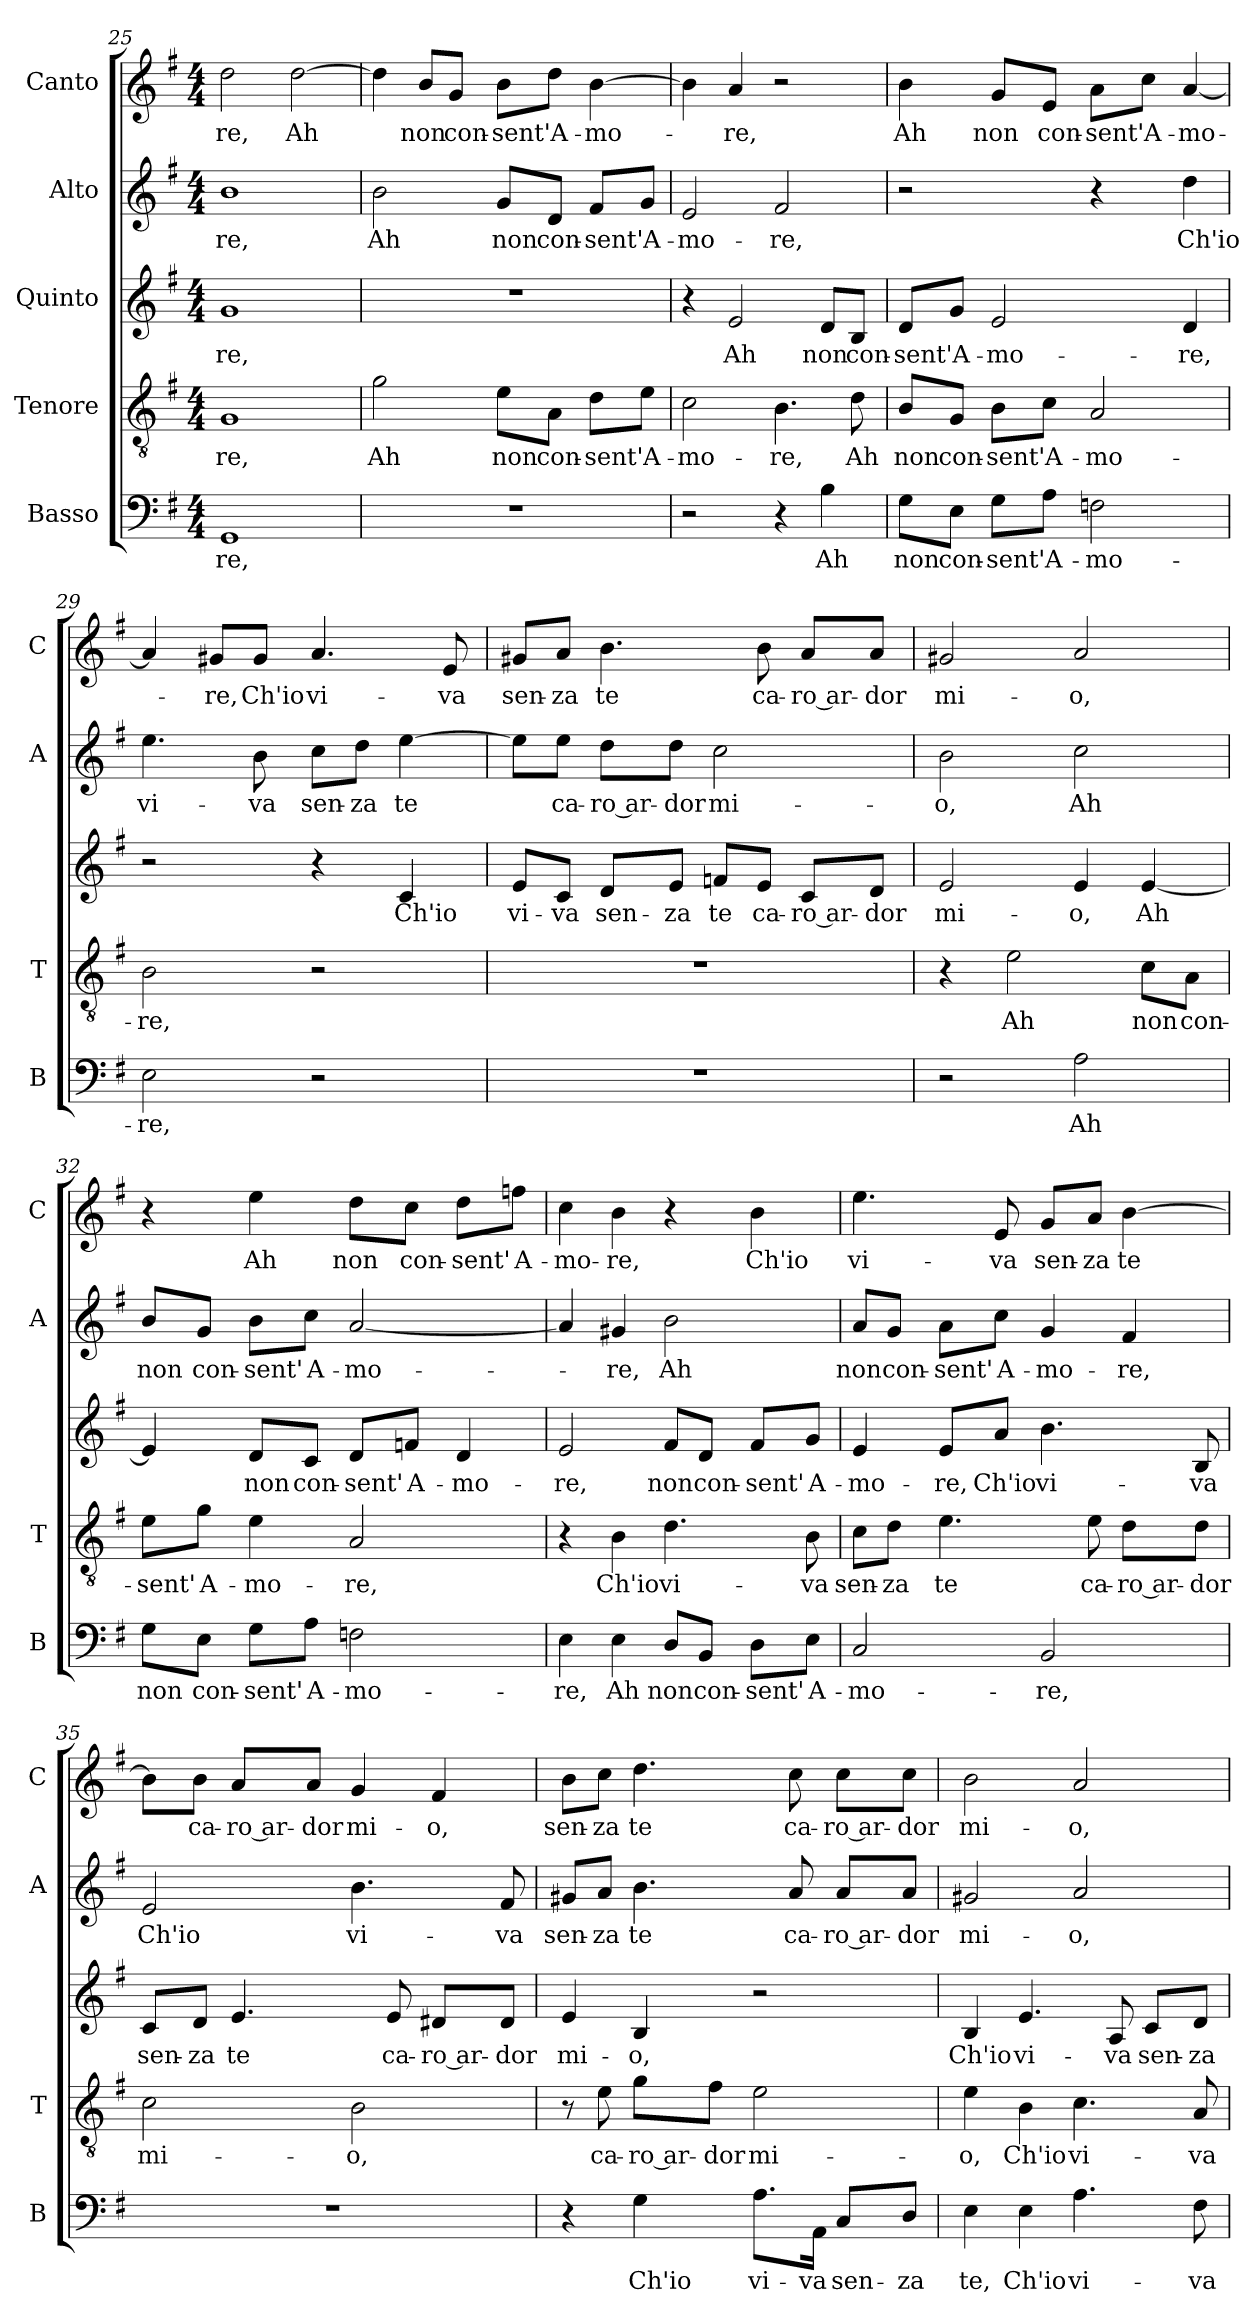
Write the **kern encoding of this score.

**kern	**text	**kern	**text	**kern	**text	**kern	**text	**kern	**text
*part5	*part5	*part4	*part4	*part3	*part3	*part2	*part2	*part1	*part1
*staff5	*staff5	*staff4	*staff4	*staff3	*staff3	*staff2	*staff2	*staff1	*staff1
*I"Basso	*	*I"Tenore	*	*I"Quinto	*	*I"Alto	*	*I"Canto	*
*I'B	*	*I'T	*	*	*	*I'A	*	*I'C	*
*clefF4	*	*clefGv2	*	*clefG2	*	*clefG2	*	*clefG2	*
*k[f#]	*	*k[f#]	*	*k[f#]	*	*k[f#]	*	*k[f#]	*
*G:	*	*G:	*	*G:	*	*G:	*	*G:	*
*M4/4	*	*M4/4	*	*M4/4	*	*M4/4	*	*M4/4	*
=25	=25	=25	=25	=25	=25	=25	=25	=25	=25
!	!LO:LY:b	!	!LO:LY:b	!	!LO:LY:b	!	!LO:LY:b	!	!LO:LY:b
1GG	-re,	1G	-re,	1g	-re,	1b	-re,	2dd\	-re,
!	!	!	!	!	!	!	!	!	!LO:LY:b
.	.	.	.	.	.	.	.	[2dd\	Ah
=26	=26	=26	=26	=26	=26	=26	=26	=26	=26
!	!	!	!LO:LY:b	!	!	!	!LO:LY:b	!	!
1r	.	2g\	Ah	1r	.	2b\	Ah	4dd\]	.
!	!	!	!	!	!	!	!	!	!LO:LY:b
.	.	.	.	.	.	.	.	8b/L	non
!	!	!	!	!	!	!	!	!	!LO:LY:b
.	.	.	.	.	.	.	.	8g/J	con-
!	!	!	!LO:LY:b	!	!	!	!LO:LY:b	!	!LO:LY:b
.	.	8e\L	non	.	.	8g/L	non	8b\L	-sent'
!	!	!	!LO:LY:b	!	!	!	!LO:LY:b	!	!LO:LY:b
.	.	8A\J	con-	.	.	8d/J	con-	8dd\J	A-
!	!	!	!LO:LY:b	!	!	!	!LO:LY:b	!	!LO:LY:b
.	.	8d\L	-sent'	.	.	8f#/L	-sent'	[4b\	-mo-
!	!	!	!LO:LY:b	!	!	!	!LO:LY:b	!	!
.	.	8e\J	A-	.	.	8g/J	A-	.	.
=27	=27	=27	=27	=27	=27	=27	=27	=27	=27
!	!	!	!LO:LY:b	!	!	!	!LO:LY:b	!	!
2r	.	2c\	-mo-	4r	.	2e/	-mo-	4b\]	.
!	!	!	!	!	!LO:LY:b	!	!	!	!LO:LY:b
.	.	.	.	2e/	Ah	.	.	4a/	-re,
!	!	!	!LO:LY:b	!	!	!	!LO:LY:b	!	!
4r	.	4.B\	-re,	.	.	2f#/	-re,	2r	.
!	!LO:LY:b	!	!	!	!LO:LY:b	!	!	!	!
4B\	Ah	.	.	8d/L	non	.	.	.	.
!	!	!	!LO:LY:b	!	!LO:LY:b	!	!	!	!
.	.	8d\	Ah	8B/J	con-	.	.	.	.
!!LO:LB:g=z
=28	=28	=28	=28	=28	=28	=28	=28	=28	=28
!	!LO:LY:b	!	!LO:LY:b	!	!LO:LY:b	!	!	!	!LO:LY:b
8G\L	non	8B/L	non	8d/L	-sent'	2r	.	4b\	Ah
!	!LO:LY:b	!	!LO:LY:b	!	!LO:LY:b	!	!	!	!
8E\J	con-	8G/J	con-	8g/J	A-	.	.	.	.
!	!LO:LY:b	!	!LO:LY:b	!	!LO:LY:b	!	!	!	!LO:LY:b
8G\L	-sent'	8B\L	-sent'	2e/	-mo-	.	.	8g/L	non
!	!LO:LY:b	!	!LO:LY:b	!	!	!	!	!	!LO:LY:b
8A\J	A-	8c\J	A-	.	.	.	.	8e/J	con-
!	!LO:LY:b	!	!LO:LY:b	!	!	!	!	!	!LO:LY:b
2Fn\	-mo-	2A/	-mo-	.	.	4r	.	8a\L	-sent'
!	!	!	!	!	!	!	!	!	!LO:LY:b
.	.	.	.	.	.	.	.	8cc\J	A-
!	!	!	!	!	!LO:LY:b	!	!LO:LY:b	!	!LO:LY:b
.	.	.	.	4d/	-re,	4dd\	Ch'io	[4a/	-mo-
=29	=29	=29	=29	=29	=29	=29	=29	=29	=29
!	!LO:LY:b	!	!LO:LY:b	!	!	!	!LO:LY:b	!	!
2E\	-re,	2B\	-re,	2r	.	4.ee\	vi-	4a/]	.
!	!	!	!	!	!	!	!	!	!LO:LY:b
.	.	.	.	.	.	.	.	8g#X/L	-re,
!	!	!	!	!	!	!	!LO:LY:b	!	!LO:LY:b
.	.	.	.	.	.	8b\	-va	8g#/J	Ch'io
!	!	!	!	!	!	!	!LO:LY:b	!	!LO:LY:b
2r	.	2r	.	4r	.	8cc\L	sen-	4.a/	vi-
!	!	!	!	!	!	!	!LO:LY:b	!	!
.	.	.	.	.	.	8dd\J	-za	.	.
!	!	!	!	!	!LO:LY:b	!	!LO:LY:b	!	!
.	.	.	.	4c/	Ch'io	[4ee\	te	.	.
!	!	!	!	!	!	!	!	!	!LO:LY:b
.	.	.	.	.	.	.	.	8e/	-va
=30	=30	=30	=30	=30	=30	=30	=30	=30	=30
!	!	!	!	!	!LO:LY:b	!	!	!	!LO:LY:b
1r	.	1r	.	8e/L	vi-	8ee\L]	.	8g#X/L	sen-
!	!	!	!	!	!LO:LY:b	!	!LO:LY:b	!	!LO:LY:b
.	.	.	.	8c/J	-va	8ee\J	ca-	8a/J	-za
!	!	!	!	!	!LO:LY:b	!	!LO:LY:b	!	!LO:LY:b
.	.	.	.	8d/L	sen-	8dd\L	-ro ar-	4.b\	te
!	!	!	!	!	!LO:LY:b	!	!LO:LY:b	!	!
.	.	.	.	8e/J	-za	8dd\J	-dor	.	.
!	!	!	!	!	!LO:LY:b	!	!LO:LY:b	!	!
.	.	.	.	8fn/L	te	2cc\	mi-	.	.
!	!	!	!	!	!LO:LY:b	!	!	!	!LO:LY:b
.	.	.	.	8e/J	ca-	.	.	8b\	ca-
!	!	!	!	!	!LO:LY:b	!	!	!	!LO:LY:b
.	.	.	.	8c/L	-ro ar-	.	.	8a/L	-ro ar-
!	!	!	!	!	!LO:LY:b	!	!	!	!LO:LY:b
.	.	.	.	8d/J	-dor	.	.	8a/J	-dor
=31	=31	=31	=31	=31	=31	=31	=31	=31	=31
!	!	!	!	!	!LO:LY:b	!	!LO:LY:b	!	!LO:LY:b
2r	.	4r	.	2e/	mi-	2b\	-o,	2g#X/	mi-
!	!	!	!LO:LY:b	!	!	!	!	!	!
.	.	2e\	Ah	.	.	.	.	.	.
!	!LO:LY:b	!	!	!	!LO:LY:b	!	!LO:LY:b	!	!LO:LY:b
2A\	Ah	.	.	4e/	-o,	2cc\	Ah	2a/	-o,
!	!	!	!LO:LY:b	!	!LO:LY:b	!	!	!	!
.	.	8c\L	non	[4e/	Ah	.	.	.	.
!	!	!	!LO:LY:b	!	!	!	!	!	!
.	.	8A\J	con-	.	.	.	.	.	.
!!LO:PB:g=z
=32	=32	=32	=32	=32	=32	=32	=32	=32	=32
!	!LO:LY:b	!	!LO:LY:b	!	!	!	!LO:LY:b	!	!
8G\L	non	8e\L	-sent'	4e/]	.	8b/L	non	4r	.
!	!LO:LY:b	!	!LO:LY:b	!	!	!	!LO:LY:b	!	!
8E\J	con-	8g\J	A-	.	.	8g/J	con-	.	.
!	!LO:LY:b	!	!LO:LY:b	!	!LO:LY:b	!	!LO:LY:b	!	!LO:LY:b
8G\L	-sent'	4e\	-mo-	8d/L	non	8b\L	-sent'	4ee\	Ah
!	!LO:LY:b	!	!	!	!LO:LY:b	!	!LO:LY:b	!	!
8A\J	A-	.	.	8c/J	con-	8cc\J	A-	.	.
!	!LO:LY:b	!	!LO:LY:b	!	!LO:LY:b	!	!LO:LY:b	!	!LO:LY:b
2Fn\	-mo-	2A/	-re,	8d/L	-sent'	[2a/	-mo-	8dd\L	non
!	!	!	!	!	!LO:LY:b	!	!	!	!LO:LY:b
.	.	.	.	8fn/J	A-	.	.	8cc\J	con-
!	!	!	!	!	!LO:LY:b	!	!	!	!LO:LY:b
.	.	.	.	4d/	-mo-	.	.	8dd\L	-sent'
!	!	!	!	!	!	!	!	!	!LO:LY:b
.	.	.	.	.	.	.	.	8ffn\J	A-
=33	=33	=33	=33	=33	=33	=33	=33	=33	=33
!	!LO:LY:b	!	!	!	!LO:LY:b	!	!	!	!LO:LY:b
4E\	-re,	4r	.	2e/	-re,	4a/]	.	4cc\	-mo-
!	!LO:LY:b	!	!LO:LY:b	!	!	!	!LO:LY:b	!	!LO:LY:b
4E\	Ah	4B\	Ch'io	.	.	4g#X/	-re,	4b\	-re,
!	!LO:LY:b	!	!LO:LY:b	!	!LO:LY:b	!	!LO:LY:b	!	!
8D/L	non	4.d\	vi-	8f#/L	non	2b\	Ah	4r	.
!	!LO:LY:b	!	!	!	!LO:LY:b	!	!	!	!
8BB/J	con-	.	.	8d/J	con-	.	.	.	.
!	!LO:LY:b	!	!	!	!LO:LY:b	!	!	!	!LO:LY:b
8D\L	-sent'	.	.	8f#/L	-sent'	.	.	4b\	Ch'io
!	!LO:LY:b	!	!LO:LY:b	!	!LO:LY:b	!	!	!	!
8E\J	A-	8B\	-va	8g/J	A-	.	.	.	.
=34	=34	=34	=34	=34	=34	=34	=34	=34	=34
!	!LO:LY:b	!	!LO:LY:b	!	!LO:LY:b	!	!LO:LY:b	!	!LO:LY:b
2C/	-mo-	8c\L	sen-	4e/	-mo-	8a/L	non	4.ee\	vi-
!	!	!	!LO:LY:b	!	!	!	!LO:LY:b	!	!
.	.	8d\J	-za	.	.	8g/J	con-	.	.
!	!	!	!LO:LY:b	!	!LO:LY:b	!	!LO:LY:b	!	!
.	.	4.e\	te	8e/L	-re,	8a\L	-sent'	.	.
!	!	!	!	!	!LO:LY:b	!	!LO:LY:b	!	!LO:LY:b
.	.	.	.	8a/J	Ch'io	8cc\J	A-	8e/	-va
!	!LO:LY:b	!	!	!	!LO:LY:b	!	!LO:LY:b	!	!LO:LY:b
2BB/	-re,	.	.	4.b\	vi-	4g/	-mo-	8g/L	sen-
!	!	!	!LO:LY:b	!	!	!	!	!	!LO:LY:b
.	.	8e\	ca-	.	.	.	.	8a/J	-za
!	!	!	!LO:LY:b	!	!	!	!LO:LY:b	!	!LO:LY:b
.	.	8d\L	-ro ar-	.	.	4f#/	-re,	[4b\	te
!	!	!	!LO:LY:b	!	!LO:LY:b	!	!	!	!
.	.	8d\J	-dor	8B/	-va	.	.	.	.
!!LO:LB:g=z
=35	=35	=35	=35	=35	=35	=35	=35	=35	=35
!	!	!	!LO:LY:b	!	!LO:LY:b	!	!LO:LY:b	!	!
1r	.	2c\	mi-	8c/L	sen-	2e/	Ch'io	8b\L]	.
!	!	!	!	!	!LO:LY:b	!	!	!	!LO:LY:b
.	.	.	.	8d/J	-za	.	.	8b\J	ca-
!	!	!	!	!	!LO:LY:b	!	!	!	!LO:LY:b
.	.	.	.	4.e/	te	.	.	8a/L	-ro ar-
!	!	!	!	!	!	!	!	!	!LO:LY:b
.	.	.	.	.	.	.	.	8a/J	-dor
!	!	!	!LO:LY:b	!	!	!	!LO:LY:b	!	!LO:LY:b
.	.	2B\	-o,	.	.	4.b\	vi-	4g/	mi-
!	!	!	!	!	!LO:LY:b	!	!	!	!
.	.	.	.	8e/	ca-	.	.	.	.
!	!	!	!	!	!LO:LY:b	!	!	!	!LO:LY:b
.	.	.	.	8d#X/L	-ro ar-	.	.	4f#/	-o,
!	!	!	!	!	!LO:LY:b	!	!LO:LY:b	!	!
.	.	.	.	8d#/J	-dor	8f#/	-va	.	.
=36	=36	=36	=36	=36	=36	=36	=36	=36	=36
!	!	!	!	!	!LO:LY:b	!	!LO:LY:b	!	!LO:LY:b
4r	.	8r	.	4e/	mi-	8g#X/L	sen-	8b\L	sen-
!	!	!	!LO:LY:b	!	!	!	!LO:LY:b	!	!LO:LY:b
.	.	8e\	ca-	.	.	8a/J	-za	8cc\J	-za
!	!LO:LY:b	!	!LO:LY:b	!	!LO:LY:b	!	!LO:LY:b	!	!LO:LY:b
4G\	Ch'io	8g\L	-ro ar-	4B/	-o,	4.b\	te	4.dd\	te
!	!	!	!LO:LY:b	!	!	!	!	!	!
.	.	8f#\J	-dor	.	.	.	.	.	.
!	!LO:LY:b	!	!LO:LY:b	!	!	!	!	!	!
8.A\L	vi-	2e\	mi-	2r	.	.	.	.	.
!	!	!	!	!	!	!	!LO:LY:b	!	!LO:LY:b
.	.	.	.	.	.	8a/	ca-	8cc\	ca-
!	!LO:LY:b	!	!	!	!	!	!	!	!
16AA\Jk	-va	.	.	.	.	.	.	.	.
!	!LO:LY:b	!	!	!	!	!	!LO:LY:b	!	!LO:LY:b
8C/L	sen-	.	.	.	.	8a/L	-ro ar-	8cc\L	-ro ar-
!	!LO:LY:b	!	!	!	!	!	!LO:LY:b	!	!LO:LY:b
8D/J	-za	.	.	.	.	8a/J	-dor	8cc\J	-dor
=37	=37	=37	=37	=37	=37	=37	=37	=37	=37
!	!LO:LY:b	!	!LO:LY:b	!	!LO:LY:b	!	!LO:LY:b	!	!LO:LY:b
4E\	te,	4e\	-o,	4B/	Ch'io	2g#X/	mi-	2b\	mi-
!	!LO:LY:b	!	!LO:LY:b	!	!LO:LY:b	!	!	!	!
4E\	Ch'io	4B\	Ch'io	4.e/	vi-	.	.	.	.
!	!LO:LY:b	!	!LO:LY:b	!	!	!	!LO:LY:b	!	!LO:LY:b
4.A\	vi-	4.c\	vi-	.	.	2a/	-o,	2a/	-o,
!	!	!	!	!	!LO:LY:b	!	!	!	!
.	.	.	.	8A/	-va	.	.	.	.
!	!	!	!	!	!LO:LY:b	!	!	!	!
.	.	.	.	8c/L	sen-	.	.	.	.
!	!LO:LY:b	!	!LO:LY:b	!	!LO:LY:b	!	!	!	!
8F#\	-va	8A/	-va	8d/J	-za	.	.	.	.
=	=	=	=	=	=	=	=	=	=
*-	*-	*-	*-	*-	*-	*-	*-	*-	*-
